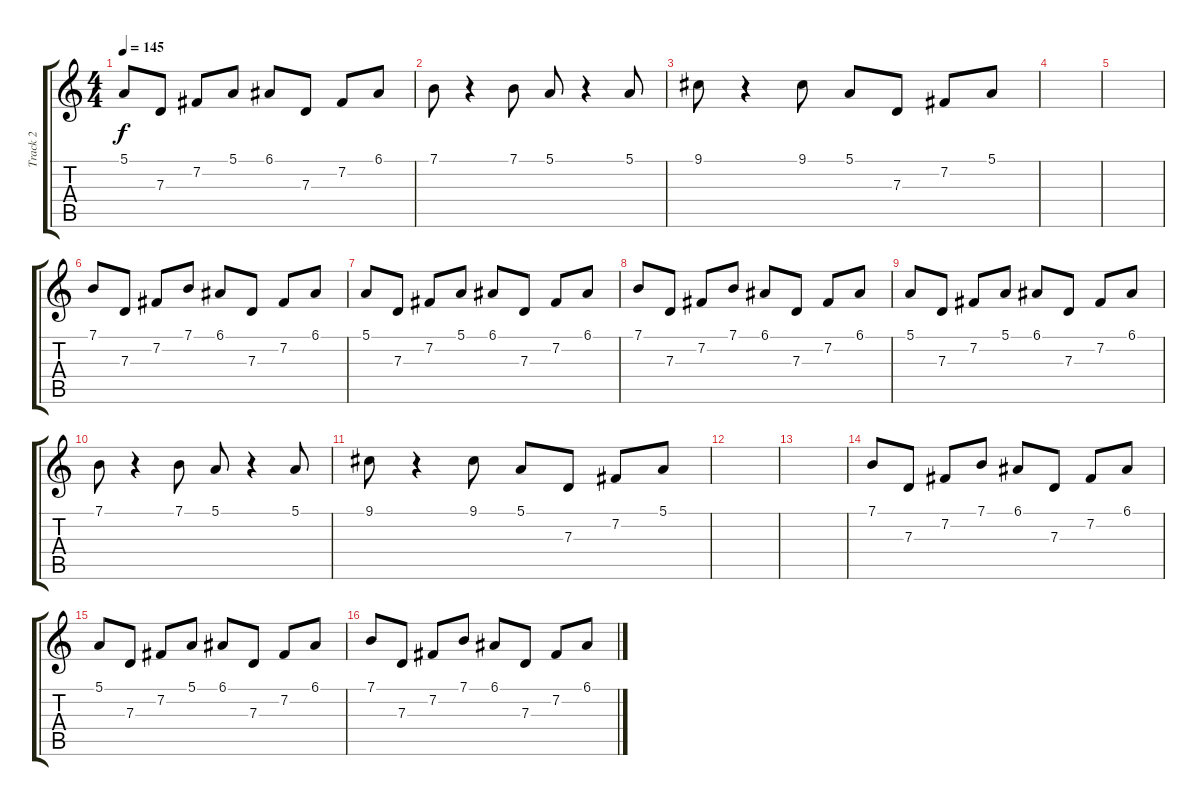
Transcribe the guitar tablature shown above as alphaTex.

\track ("Track 2" "Track 2") {instrument synthvoice}
\staff {score tabs}
\tuning (E4 B3 G3 D3 A2 E2) {hide}
\ts (4 4)
\tempo 145
\clef g2
\ks c
5.1.8{dy f} 7.3.8 7.2.8 5.1.8 6.1.8 7.3.8 7.2.8 6.1.8 |
7.1.8 r.4 7.1.8 5.1.8 r.4 5.1.8 |
9.1.8 r.4 9.1.8 5.1.8 7.3.8 7.2.8 5.1.8 |
|
|
7.1.8 7.3.8 7.2.8 7.1.8 6.1.8 7.3.8 7.2.8 6.1.8 |
5.1.8 7.3.8 7.2.8 5.1.8 6.1.8 7.3.8 7.2.8 6.1.8 |
7.1.8 7.3.8 7.2.8 7.1.8 6.1.8 7.3.8 7.2.8 6.1.8 |
5.1.8 7.3.8 7.2.8 5.1.8 6.1.8 7.3.8 7.2.8 6.1.8 |
7.1.8 r.4 7.1.8 5.1.8 r.4 5.1.8 |
9.1.8 r.4 9.1.8 5.1.8 7.3.8 7.2.8 5.1.8 |
|
|
7.1.8 7.3.8 7.2.8 7.1.8 6.1.8 7.3.8 7.2.8 6.1.8 |
5.1.8 7.3.8 7.2.8 5.1.8 6.1.8 7.3.8 7.2.8 6.1.8 |
7.1.8 7.3.8 7.2.8 7.1.8 6.1.8 7.3.8 7.2.8 6.1.8
